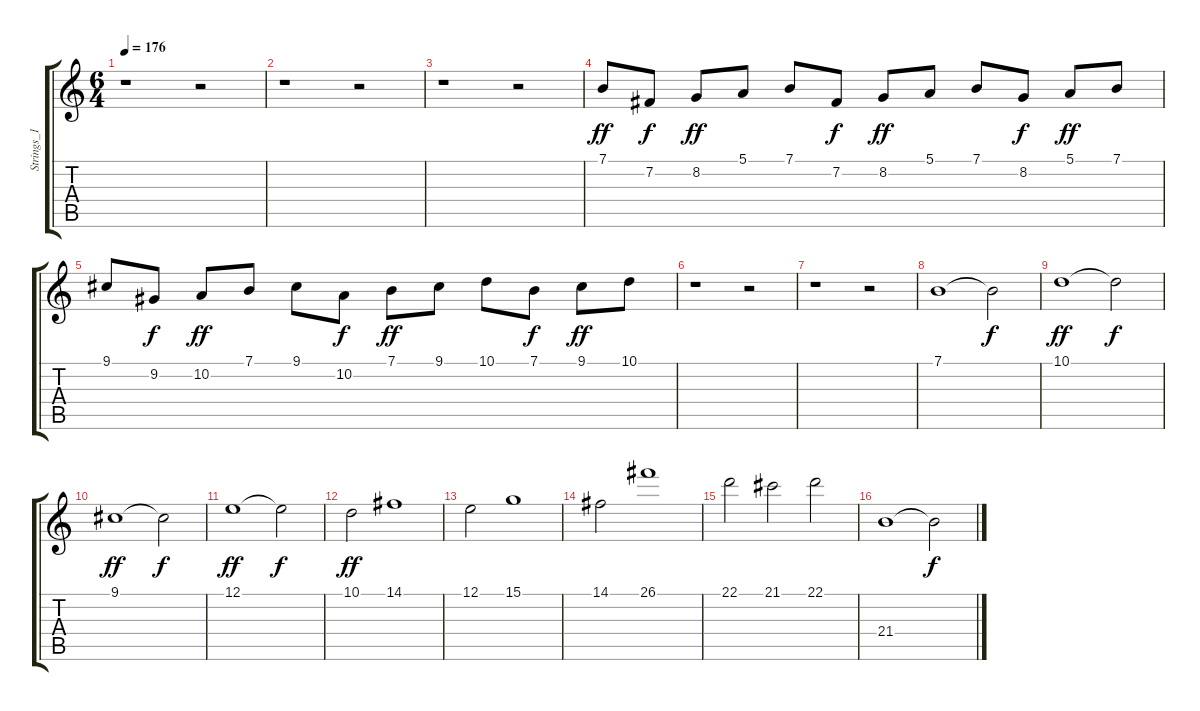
\track ("Strings_1" "Strings_1") {instrument stringensemble1}
\staff {score tabs}
\tuning (E4 B3 G3 D3 A2 E2) {hide}
\ts (6 4)
\tempo 176
\clef g2
\ks c
r.1{dy ff} r.2 |
r.1 r.2 |
r.1 r.2 |
7.1.8{balance 6 instrument stringensemble1} 7.2.8{dy f} 8.2.8{dy ff} 5.1.8 7.1.8 7.2.8{dy f} 8.2.8{dy ff} 5.1.8 7.1.8 8.2.8{dy f} 5.1.8{dy ff} 7.1.8 |
9.1.8 9.2.8{dy f} 10.2.8{dy ff} 7.1.8 9.1.8 10.2.8{dy f} 7.1.8{dy ff} 9.1.8 10.1.8 7.1.8{dy f} 9.1.8{dy ff} 10.1.8 |
r.1 r.2 |
r.1 r.2 |
7.1.1 7.1{t}.2{dy f} |
10.1.1{dy ff} 10.1{t}.2{dy f} |
9.1.1{dy ff} 9.1{t}.2{dy f} |
12.1.1{dy ff} 12.1{t}.2{dy f} |
10.1.2{dy ff} 14.1.1 |
12.1.2 15.1.1 |
14.1.2 26.1.1 |
22.1.2 21.1.2 22.1.2 |
21.4.1 21.4{t}.2{dy f}
